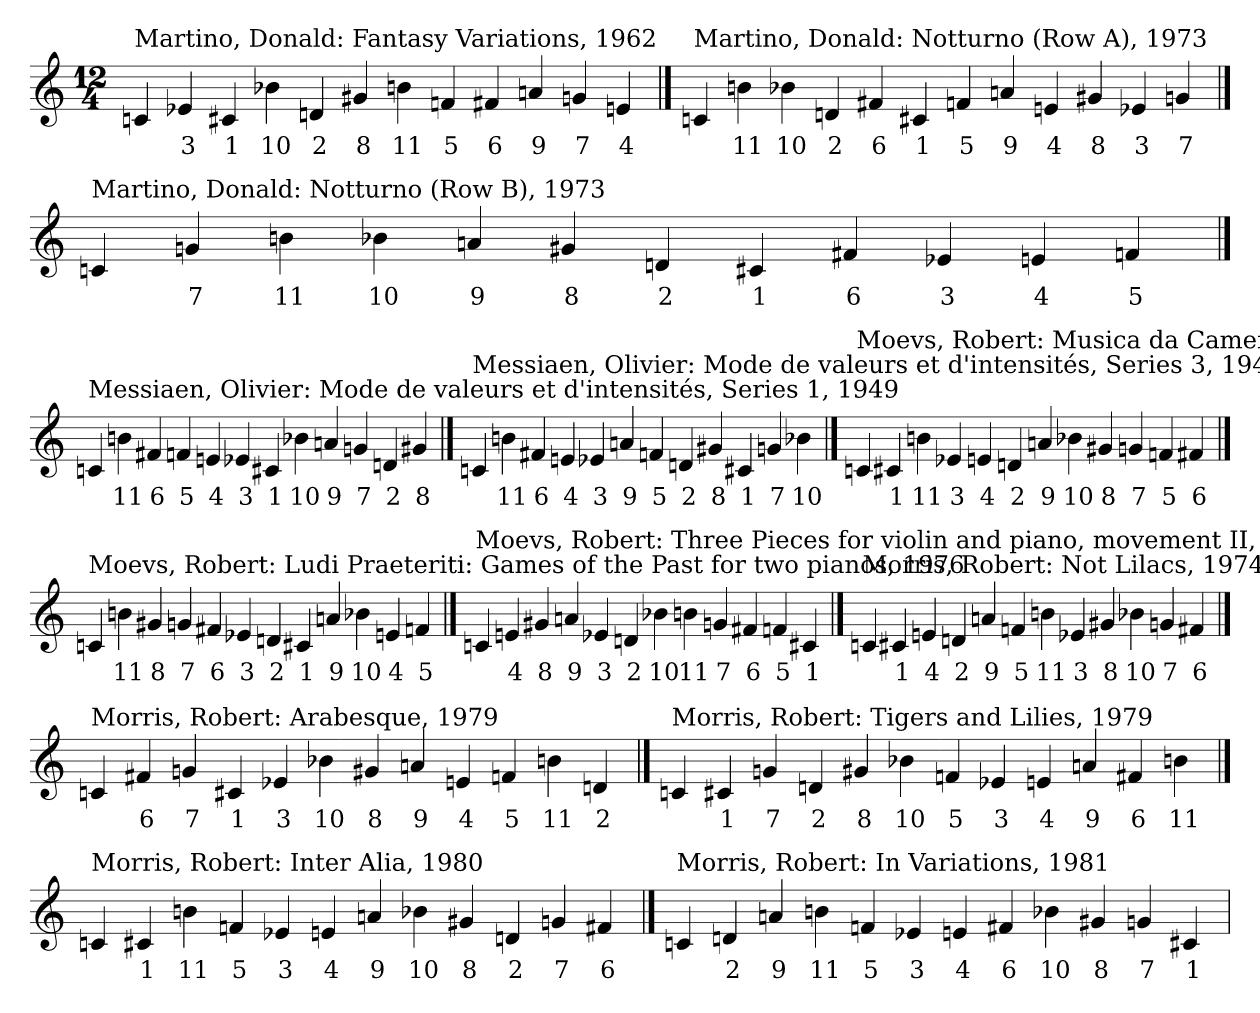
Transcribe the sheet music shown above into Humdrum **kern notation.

**kern	**text
*part1	*part1
*staff1	*staff1
!!LO:LB:g=z
*M12/4	*
==287	==287
!LO:TX:t=Martino, Donald&colon; Fantasy Variations, 1962	!
4cn	.
4e-X	3
4c#X	1
4b-X	10
4dn	2
4g#X	8
4bn	11
4fn	5
4f#X	6
4an	9
4gn	7
4en	4
!!LO:LB:g=z
==288	==288
!LO:TX:t=Martino, Donald&colon; Notturno (Row A), 1973	!
4cn	.
4bn	11
4b-X	10
4dn	2
4f#X	6
4c#X	1
4fn	5
4an	9
4en	4
4g#X	8
4e-X	3
4gn	7
!!LO:LB:g=z
==289	==289
!LO:TX:t=Martino, Donald&colon; Notturno (Row B), 1973	!
4cn	.
4gn	7
4bn	11
4b-X	10
4an	9
4g#X	8
4dn	2
4c#X	1
4f#X	6
4e-X	3
4en	4
4fn	5
!!LO:LB:g=z
==290	==290
!LO:TX:t=Messiaen, Olivier&colon; Mode de valeurs et d'intensités, Series 1, 1949	!
4cn	.
4bn	11
4f#X	6
4fn	5
4en	4
4e-X	3
4c#X	1
4b-X	10
4an	9
4gn	7
4dn	2
4g#X	8
!!LO:LB:g=z
==291	==291
!LO:TX:t=Messiaen, Olivier&colon; Mode de valeurs et d'intensités, Series 3, 1949	!
4cn	.
4bn	11
4f#X	6
4en	4
4e-X	3
4an	9
4fn	5
4dn	2
4g#X	8
4c#X	1
4gn	7
4b-X	10
!!LO:LB:g=z
==292	==292
!LO:TX:t=Moevs, Robert&colon; Musica da Camera, 1965	!
4cn	.
4c#X	1
4bn	11
4e-X	3
4en	4
4dn	2
4an	9
4b-X	10
4g#X	8
4gn	7
4fn	5
4f#X	6
!!LO:LB:g=z
==293	==293
!LO:TX:t=Moevs, Robert&colon; Ludi Praeteriti&colon; Games of the Past for two pianos, 1976	!
4cn	.
4bn	11
4g#X	8
4gn	7
4f#X	6
4e-X	3
4dn	2
4c#X	1
4an	9
4b-X	10
4en	4
4fn	5
!!LO:LB:g=z
==294	==294
!LO:TX:t=Moevs, Robert&colon; Three Pieces for violin and piano, movement II, 1982	!
4cn	.
4en	4
4g#X	8
4an	9
4e-X	3
4dn	2
4b-X	10
4bn	11
4gn	7
4f#X	6
4fn	5
4c#X	1
!!LO:LB:g=z
==295	==295
!LO:TX:t=Morris, Robert&colon; Not Lilacs, 1974	!
4cn	.
4c#X	1
4en	4
4dn	2
4an	9
4fn	5
4bn	11
4e-X	3
4g#X	8
4b-X	10
4gn	7
4f#X	6
!!LO:LB:g=z
==296	==296
!LO:TX:t=Morris, Robert&colon; Arabesque, 1979	!
4cn	.
4f#X	6
4gn	7
4c#X	1
4e-X	3
4b-X	10
4g#X	8
4an	9
4en	4
4fn	5
4bn	11
4dn	2
!!LO:LB:g=z
==297	==297
!LO:TX:t=Morris, Robert&colon; Tigers and Lilies, 1979	!
4cn	.
4c#X	1
4gn	7
4dn	2
4g#X	8
4b-X	10
4fn	5
4e-X	3
4en	4
4an	9
4f#X	6
4bn	11
!!LO:LB:g=z
==298	==298
!LO:TX:t=Morris, Robert&colon; Inter Alia, 1980	!
4cn	.
4c#X	1
4bn	11
4fn	5
4e-X	3
4en	4
4an	9
4b-X	10
4g#X	8
4dn	2
4gn	7
4f#X	6
!!LO:LB:g=z
==299	==299
!LO:TX:t=Morris, Robert&colon; In Variations, 1981	!
4cn	.
4dn	2
4an	9
4bn	11
4fn	5
4e-X	3
4en	4
4f#X	6
4b-X	10
4g#X	8
4gn	7
4c#X	1
=	=
*-	*-
